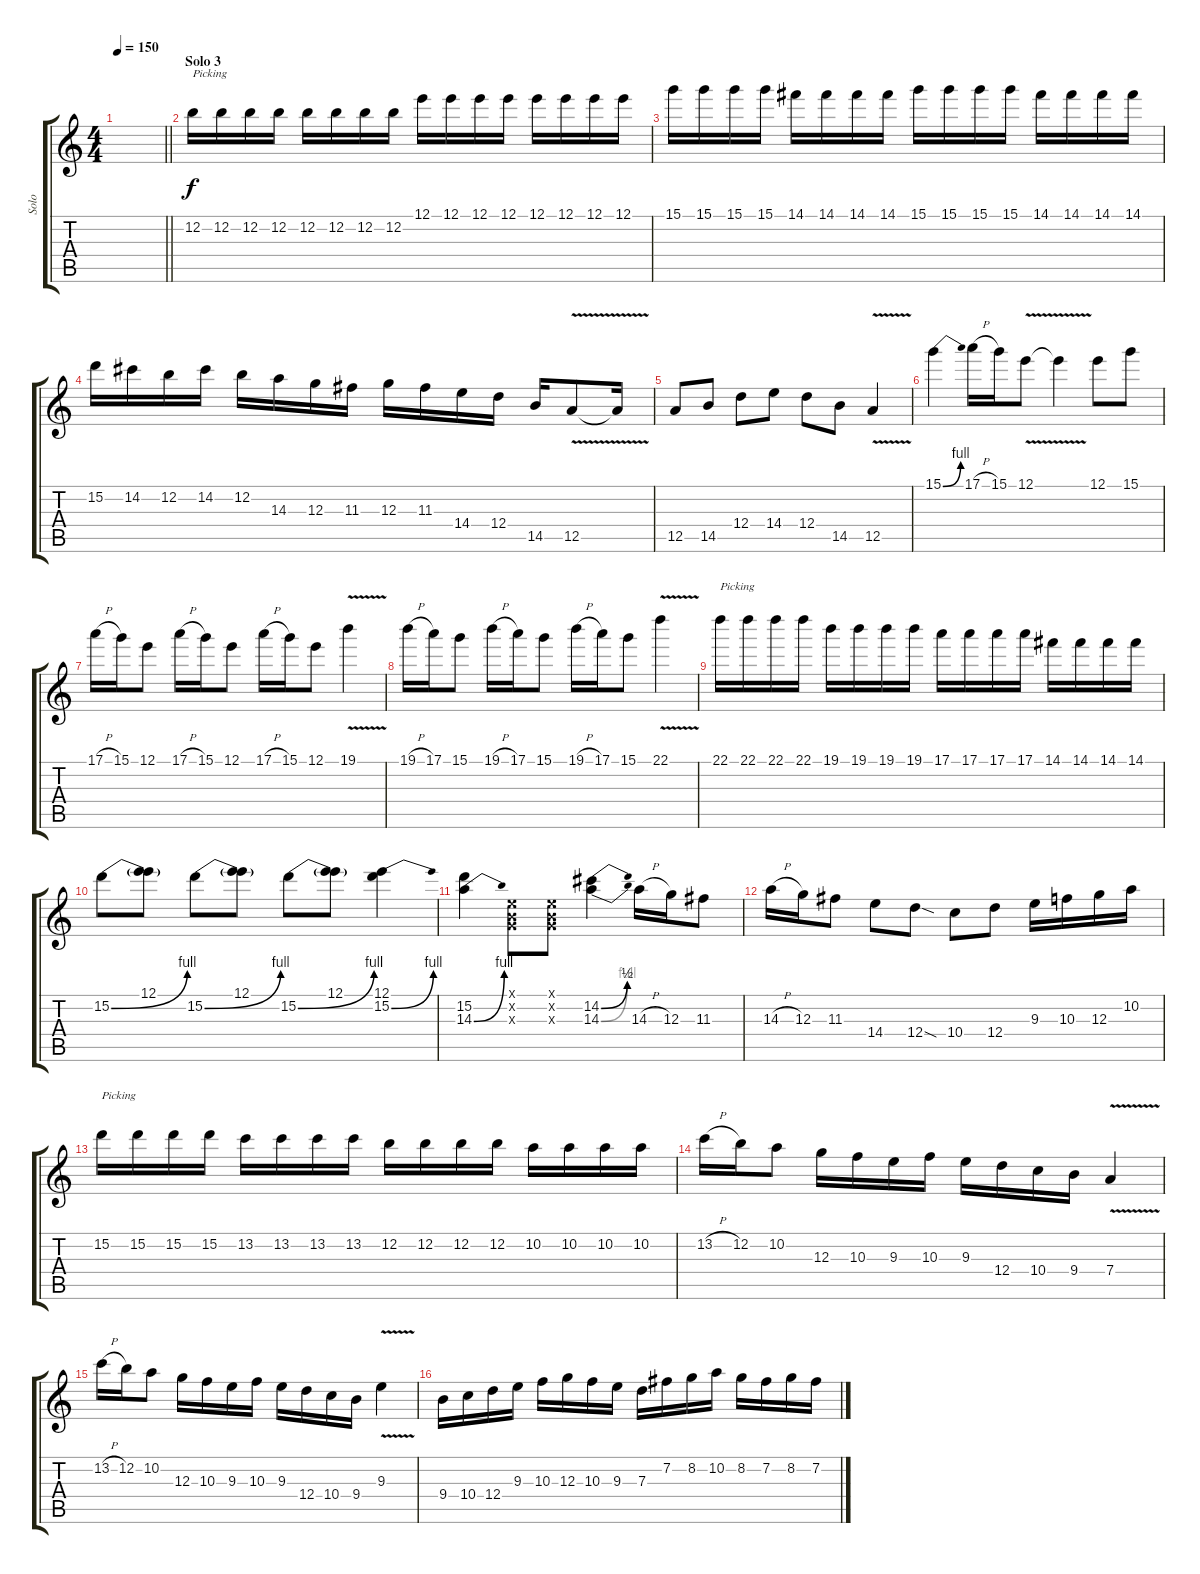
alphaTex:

\track ("Solo" "Solo") {instrument distortionguitar}
\staff {score tabs}
\tuning (E4 B3 G3 D3 A2 E2) {hide}
\ts (4 4)
\tempo 150
\clef g2
\barLineRight lightlight
\ks c
|
\section ("" "Solo 3")
12.2.16{txt "Picking" instrument distortionguitar} 12.2.16 12.2.16 12.2.16 12.2.16 12.2.16 12.2.16 12.2.16 12.1.16 12.1.16 12.1.16 12.1.16 12.1.16 12.1.16 12.1.16 12.1.16 |
15.1.16 15.1.16 15.1.16 15.1.16 14.1.16 14.1.16 14.1.16 14.1.16 15.1.16 15.1.16 15.1.16 15.1.16 14.1.16 14.1.16 14.1.16 14.1.16 |
15.2.16 14.2.16 12.2.16 14.2.16 12.2.16 14.3.16 12.3.16 11.3.16 12.3.16 11.3.16 14.4.16 12.4.16 14.5.16 12.5{v}.8 12.5{t}.16 |
12.5.8 14.5.8 12.4.8 14.4.8 12.4.8 14.5.8 12.5{v}.4 |
15.1{be (bend 0 0 60 4)}.4 17.1{h}.16 15.1.16 12.1{v}.8 12.1{t}.4 12.1.8 15.1.8 |
17.1{h}.16 15.1.16 12.1.8 17.1{h}.16 15.1.16 12.1.8 17.1{h}.16 15.1.16 12.1.8 19.1{v}.4 |
19.1{h}.16 17.1.16 15.1.8 19.1{h}.16 17.1.16 15.1.8 19.1{h}.16 17.1.16 15.1.8 22.1{v}.4 |
22.1.16{txt "Picking"} 22.1.16 22.1.16 22.1.16 19.1.16 19.1.16 19.1.16 19.1.16 17.1.16 17.1.16 17.1.16 17.1.16 14.1.16 14.1.16 14.1.16 14.1.16 |
15.2{be (bend 0 0 60 4)}.8 (12.1 15.2{t}).8 15.2{be (bend 0 0 60 4)}.8 (12.1 15.2{t}).8 15.2{be (bend 0 0 60 4)}.8 (12.1 15.2{t}).8 (12.1 15.2{be (bend 0 0 60 4)}).4 |
(15.2 14.3{be (bend 0 0 60 4)}).4 (0.1{x} 0.2{x} 0.3{x}).8 (0.1{x} 0.2{x} 0.3{x}).8 (14.2{be (bend 0 0 60 2)} 14.3{be (bend 0 0 60 4)}).4 14.3{h}.16 12.3.16 11.3.8 |
14.3{h}.16 12.3.16 11.3.8 14.4.8 12.4{sod}.8 10.4.8 12.4.8 9.3.16 10.3.16 12.3.16 10.2.16 |
15.2.16{txt "Picking"} 15.2.16 15.2.16 15.2.16 13.2.16 13.2.16 13.2.16 13.2.16 12.2.16 12.2.16 12.2.16 12.2.16 10.2.16 10.2.16 10.2.16 10.2.16 |
13.2{h}.16 12.2.16 10.2.8 12.3.16 10.3.16 9.3.16 10.3.16 9.3.16 12.4.16 10.4.16 9.4.16 7.4{v}.4 |
13.2{h}.16 12.2.16 10.2.8 12.3.16 10.3.16 9.3.16 10.3.16 9.3.16 12.4.16 10.4.16 9.4.16 9.3{v}.4 |
9.4.16 10.4.16 12.4.16 9.3.16 10.3.16 12.3.16 10.3.16 9.3.16 7.3.16 7.2.16 8.2.16 10.2.16 8.2.16 7.2.16 8.2.16 7.2.16
